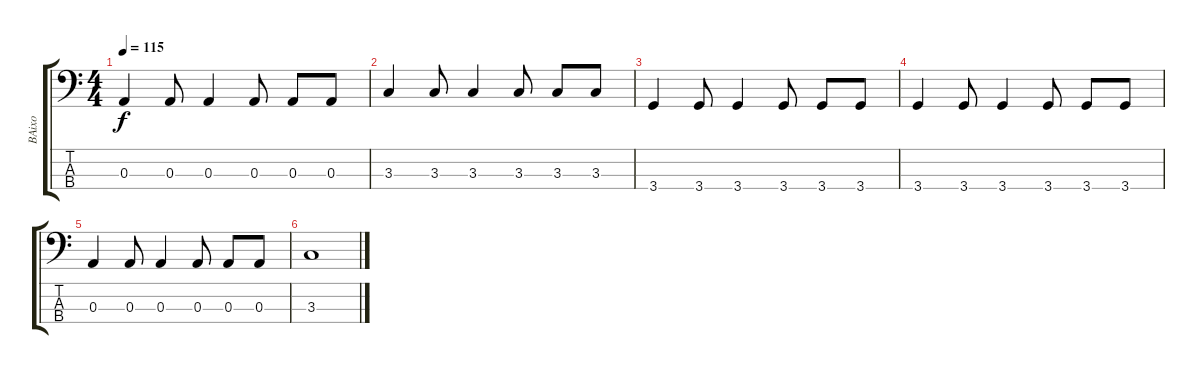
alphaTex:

\track ("BAixo" "BAixo") {instrument electricbassfinger}
\staff {score tabs}
\tuning (G2 D2 A1 E1) {hide}
\ts (4 4)
\tempo 115
\clef f4
\ks c
0.3.4{dy f} 0.3.8 0.3.4 0.3.8 0.3.8 0.3.8 |
3.3.4 3.3.8 3.3.4 3.3.8 3.3.8 3.3.8 |
3.4.4 3.4.8 3.4.4 3.4.8 3.4.8 3.4.8 |
3.4.4 3.4.8 3.4.4 3.4.8 3.4.8 3.4.8 |
0.3.4 0.3.8 0.3.4 0.3.8 0.3.8 0.3.8 |
3.3.1
